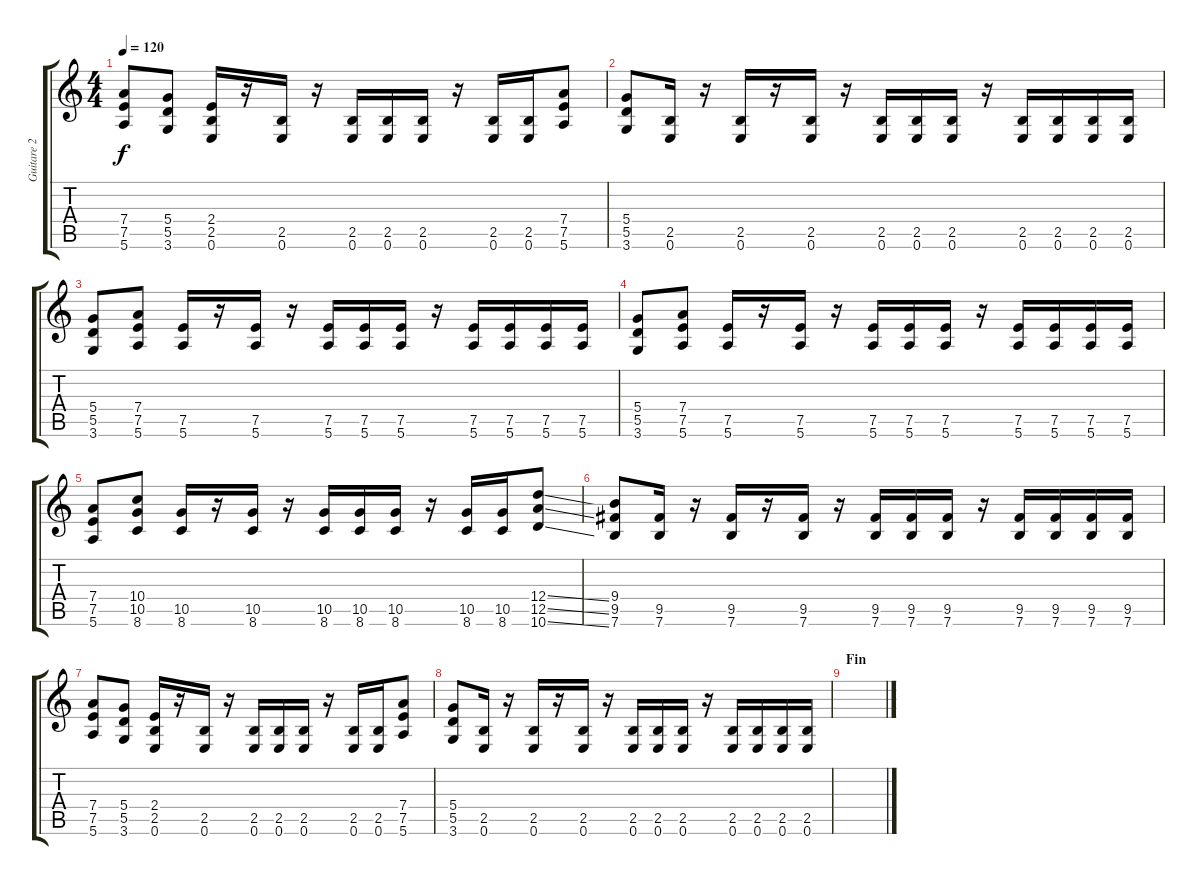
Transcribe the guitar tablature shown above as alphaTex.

\track ("Guitare 2" "Guitare 2") {instrument distortionguitar}
\staff {score tabs}
\tuning (E4 B3 G3 D3 A2 E2) {hide}
\ts (4 4)
\tempo 120
\clef g2
\ks c
(7.4 7.5 5.6).8{dy f} (5.4 5.5 3.6).8 (2.4 2.5 0.6).16 r.16 (2.5 0.6).16 r.16 (2.5 0.6).16 (2.5 0.6).16 (2.5 0.6).16 r.16 (2.5 0.6).16 (2.5 0.6).16 (7.4 7.5 5.6).8 |
(5.4 5.5 3.6).8 (2.5 0.6).16 r.16 (2.5 0.6).16 r.16 (2.5 0.6).16 r.16 (2.5 0.6).16 (2.5 0.6).16 (2.5 0.6).16 r.16 (2.5 0.6).16 (2.5 0.6).16 (2.5 0.6).16 (2.5 0.6).16 |
(5.4 5.5 3.6).8 (7.4 7.5 5.6).8 (7.5 5.6).16 r.16 (7.5 5.6).16 r.16 (7.5 5.6).16 (7.5 5.6).16 (7.5 5.6).16 r.16 (7.5 5.6).16 (7.5 5.6).16 (7.5 5.6).16 (7.5 5.6).16 |
(5.4 5.5 3.6).8 (7.4 7.5 5.6).8 (7.5 5.6).16 r.16 (7.5 5.6).16 r.16 (7.5 5.6).16 (7.5 5.6).16 (7.5 5.6).16 r.16 (7.5 5.6).16 (7.5 5.6).16 (7.5 5.6).16 (7.5 5.6).16 |
(7.4 7.5 5.6).8 (10.4 10.5 8.6).8 (10.5 8.6).16 r.16 (10.5 8.6).16 r.16 (10.5 8.6).16 (10.5 8.6).16 (10.5 8.6).16 r.16 (10.5 8.6).16 (10.5 8.6).16 (12.4{ss} 12.5{ss} 10.6{ss}).8 |
(9.4 9.5 7.6).8 (9.5 7.6).16 r.16 (9.5 7.6).16 r.16 (9.5 7.6).16 r.16 (9.5 7.6).16 (9.5 7.6).16 (9.5 7.6).16 r.16 (9.5 7.6).16 (9.5 7.6).16 (9.5 7.6).16 (9.5 7.6).16 |
(7.4 7.5 5.6).8 (5.4 5.5 3.6).8 (2.4 2.5 0.6).16 r.16 (2.5 0.6).16 r.16 (2.5 0.6).16 (2.5 0.6).16 (2.5 0.6).16 r.16 (2.5 0.6).16 (2.5 0.6).16 (7.4 7.5 5.6).8 |
(5.4 5.5 3.6).8 (2.5 0.6).16 r.16 (2.5 0.6).16 r.16 (2.5 0.6).16 r.16 (2.5 0.6).16 (2.5 0.6).16 (2.5 0.6).16 r.16 (2.5 0.6).16 (2.5 0.6).16 (2.5 0.6).16 (2.5 0.6).16 |
\section ("" "Fin")
